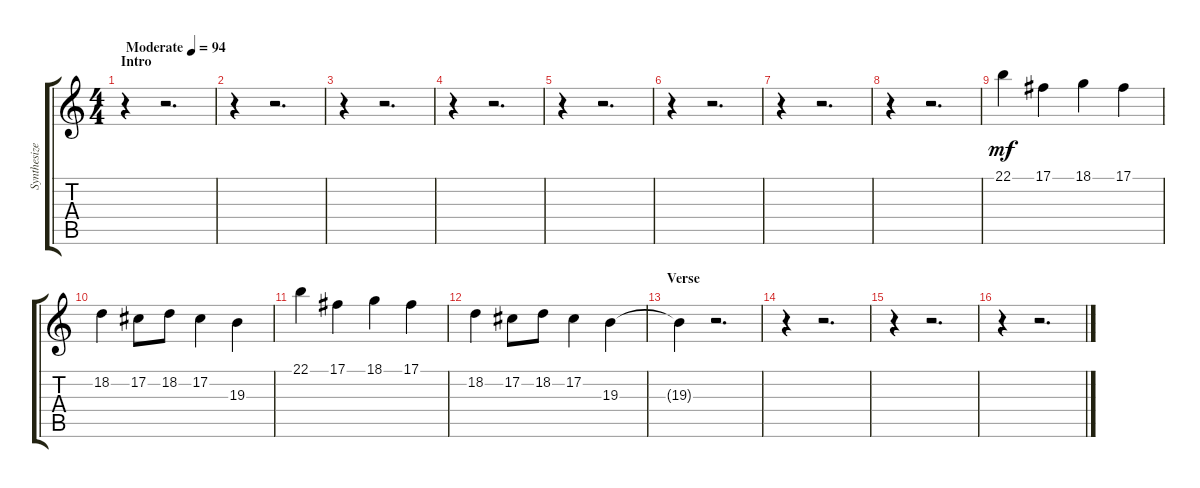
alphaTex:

\track ("Synthesizer" "Synthesize") {instrument pad2warm}
\staff {score tabs}
\tuning (Db4 Ab3 E3 B2 Gb2 B1) {hide}
\ts (4 4)
\section ("" "Intro")
\tempo (94 "Moderate")
\clef g2
\ks c
r.4{dy mf instrument pad2warm} r.2{d} |
r.4 r.2{d} |
r.4 r.2{d} |
r.4 r.2{d} |
r.4 r.2{d} |
r.4 r.2{d} |
r.4 r.2{d} |
r.4 r.2{d} |
22.1.4 17.1.4 18.1.4 17.1.4 |
18.2.4 17.2.8 18.2.8 17.2.4 19.3.4 |
22.1.4 17.1.4 18.1.4 17.1.4 |
18.2.4 17.2.8 18.2.8 17.2.4 19.3.4 |
\section ("" "Verse")
19.3{t}.4 r.2{d} |
r.4 r.2{d} |
r.4 r.2{d} |
r.4 r.2{d}
